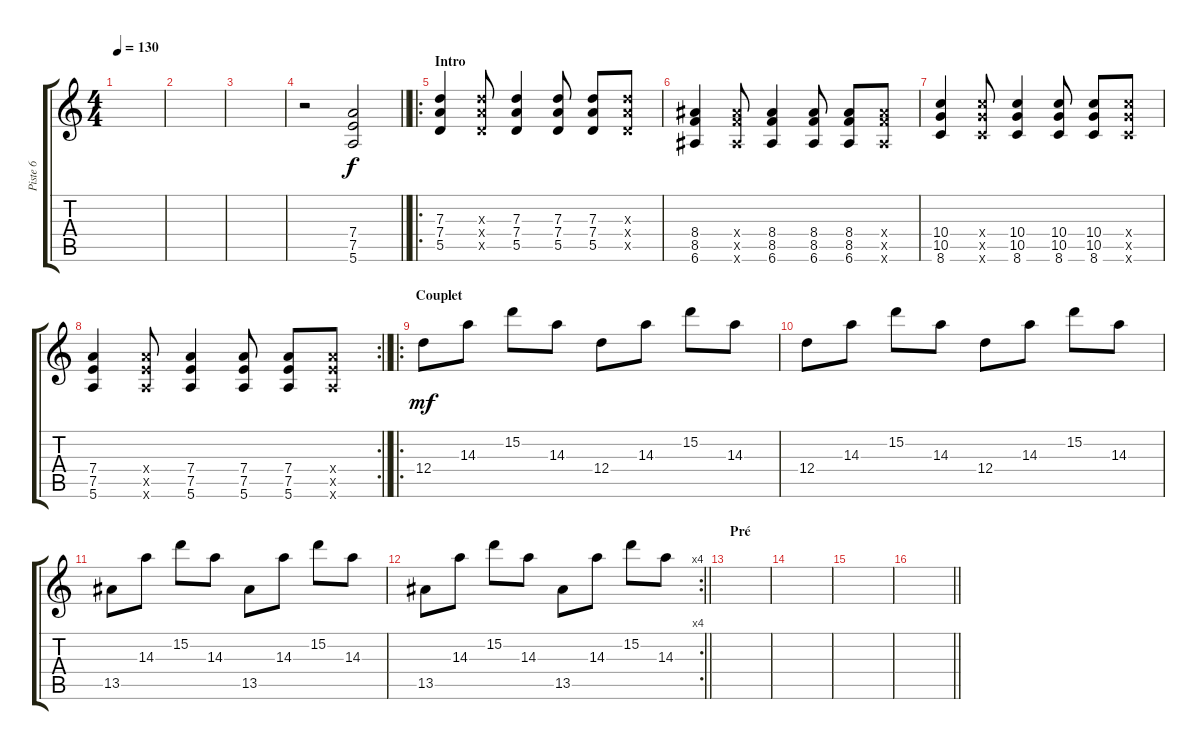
\track ("Piste 6" "Piste 6") {instrument acousticguitarsteel}
\staff {score tabs}
\tuning (E4 B3 G3 D3 A2 E2) {hide}
\ts (4 4)
\tempo 130
\clef g2
\ks c
|
|
|
\barLineRight lightlight
r.2{volume 11} (7.4 7.5 5.6).2 |
\ro
\section ("" "Intro")
(7.3 7.4 5.5).4{dy f} (7.3{x} 7.4{x} 5.5{x}).8 (7.3 7.4 5.5).4 (7.3 7.4 5.5).8 (7.3 7.4 5.5).8 (7.3{x} 7.4{x} 5.5{x}).8 |
(8.4 8.5 6.6).4 (8.4{x} 8.5{x} 6.6{x}).8 (8.4 8.5 6.6).4 (8.4 8.5 6.6).8 (8.4 8.5 6.6).8 (8.4{x} 8.5{x} 6.6{x}).8 |
(10.4 10.5 8.6).4 (10.4{x} 10.5{x} 8.6{x}).8 (10.4 10.5 8.6).4 (10.4 10.5 8.6).8 (10.4 10.5 8.6).8 (10.4{x} 10.5{x} 8.6{x}).8 |
\rc 2
\barLineRight lightlight
(7.4 7.5 5.6).4 (7.4{x} 7.5{x} 5.6{x}).8 (7.4 7.5 5.6).4 (7.4 7.5 5.6).8 (7.4 7.5 5.6).8 (7.4{x} 7.5{x} 5.6{x}).8 |
\ro
\section ("" "Couplet")
12.4.8{dy mf} 14.3.8 15.2.8 14.3.8 12.4.8 14.3.8 15.2.8 14.3.8 |
12.4.8 14.3.8 15.2.8 14.3.8 12.4.8 14.3.8 15.2.8 14.3.8 |
13.5.8 14.3.8 15.2.8 14.3.8 13.5.8 14.3.8 15.2.8 14.3.8 |
\rc 4
\barLineRight lightlight
13.5.8 14.3.8 15.2.8 14.3.8 13.5.8 14.3.8 15.2.8 14.3.8 |
\section ("" "Pré")
|
|
|
\barLineRight lightlight
